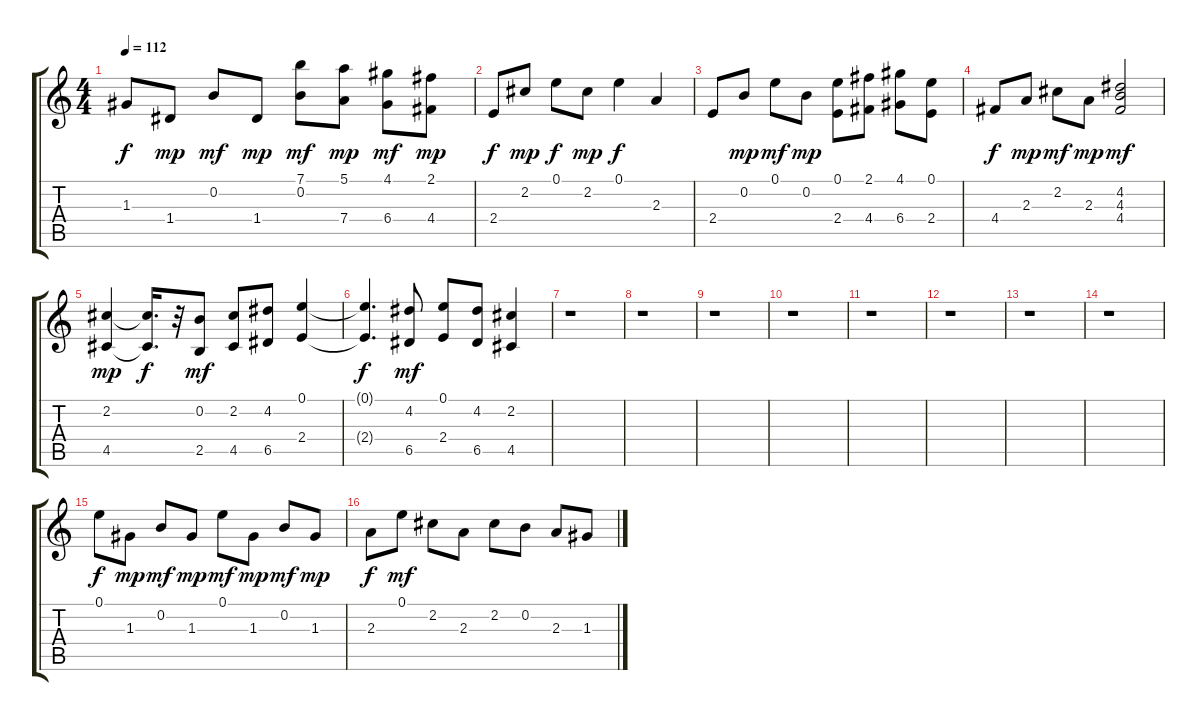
\track "" {instrument acousticguitarsteel}
\staff {score tabs}
\tuning (E4 B3 G3 D3 A2 E2) {hide}
\ts (4 4)
\tempo 112
\clef g2
\ks c
1.3.8{dy f} 1.4.8{dy mp} 0.2.8{dy mf} 1.4.8{dy mp} (7.1 0.2).8{dy mf} (5.1 7.4).8{dy mp} (4.1 6.4).8{dy mf} (2.1 4.4).8{dy mp} |
2.4.8{dy f} 2.2.8{dy mp} 0.1.8{dy f} 2.2.8{dy mp} 0.1.4{dy f} 2.3.4 |
2.4.8 0.2.8{dy mp} 0.1.8{dy mf} 0.2.8{dy mp} (0.1 2.4).8 (2.1 4.4).8 (4.1 6.4).8 (0.1 2.4).8 |
4.4.8{dy f} 2.3.8{dy mp} 2.2.8{dy mf} 2.3.8{dy mp} (4.2 4.3 4.4).2{dy mf} |
(2.2 4.5).4{dy mp} (2.2{t} 4.5{t}).16{d dy f} r.32 (0.2 2.5).8{dy mf} (2.2 4.5).8 (4.2 6.5).8 (0.1 2.4).4 |
(0.1{t} 2.4{t}).4{d dy f} (4.2 6.5).8{dy mf} (0.1 2.4).8 (4.2 6.5).8 (2.2 4.5).4 |
r.1 |
r.1 |
r.1 |
r.1 |
r.1 |
r.1 |
r.1 |
r.1 |
0.1.8{dy f} 1.3.8{dy mp} 0.2.8{dy mf} 1.3.8{dy mp} 0.1.8{dy mf} 1.3.8{dy mp} 0.2.8{dy mf} 1.3.8{dy mp} |
2.3.8{dy f} 0.1.8{dy mf} 2.2.8 2.3.8 2.2.8 0.2.8 2.3.8 1.3.8
